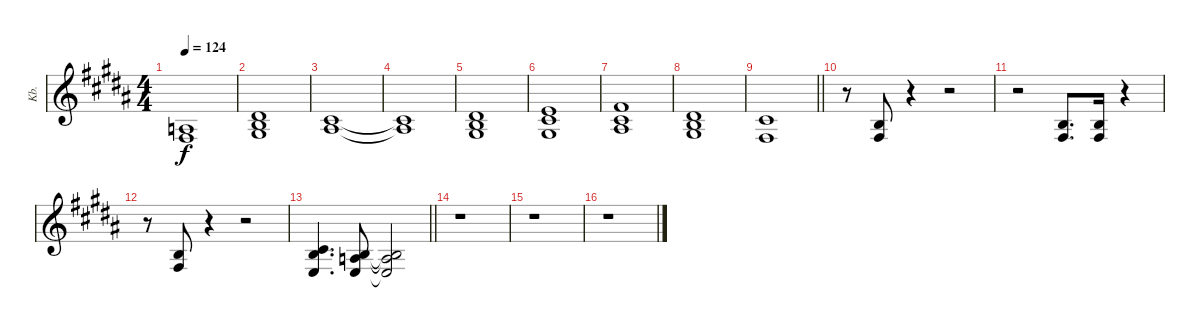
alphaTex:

\track ("Kb." "Kb.") {instrument accordion}
\staff {score}
\tuning (E4 B3 G3 D3 A2 E2 B1) {hide}
\ts (4 4)
\tempo 124
\clef g2
\ks b
(2.3 4.4).1{dy f} |
(0.2 1.3 13.4).1 |
(2.2 3.3).1 |
(2.2{t} 3.3{t}).1 |
(0.2 1.3 13.4).1 |
(0.1 2.2 1.3).1 |
(2.1 2.2 3.3).1 |
(4.2 4.3 6.4).1 |
\barLineRight lightlight
(2.2 4.4).1 |
r.8 (0.2 4.4).8 r.4 r.2 |
r.2 (0.2 4.4).8{d} (0.2 4.4).16 r.4 |
r.8 (0.2 4.4).8 r.4 r.2 |
\barLineRight lightlight
(0.2 6.3 2.4).4{d} (4.3 2.4 12.5).8 (4.3{t} 2.4{t} 12.5{t}).2 |
r.1 |
r.1 |
r.1
